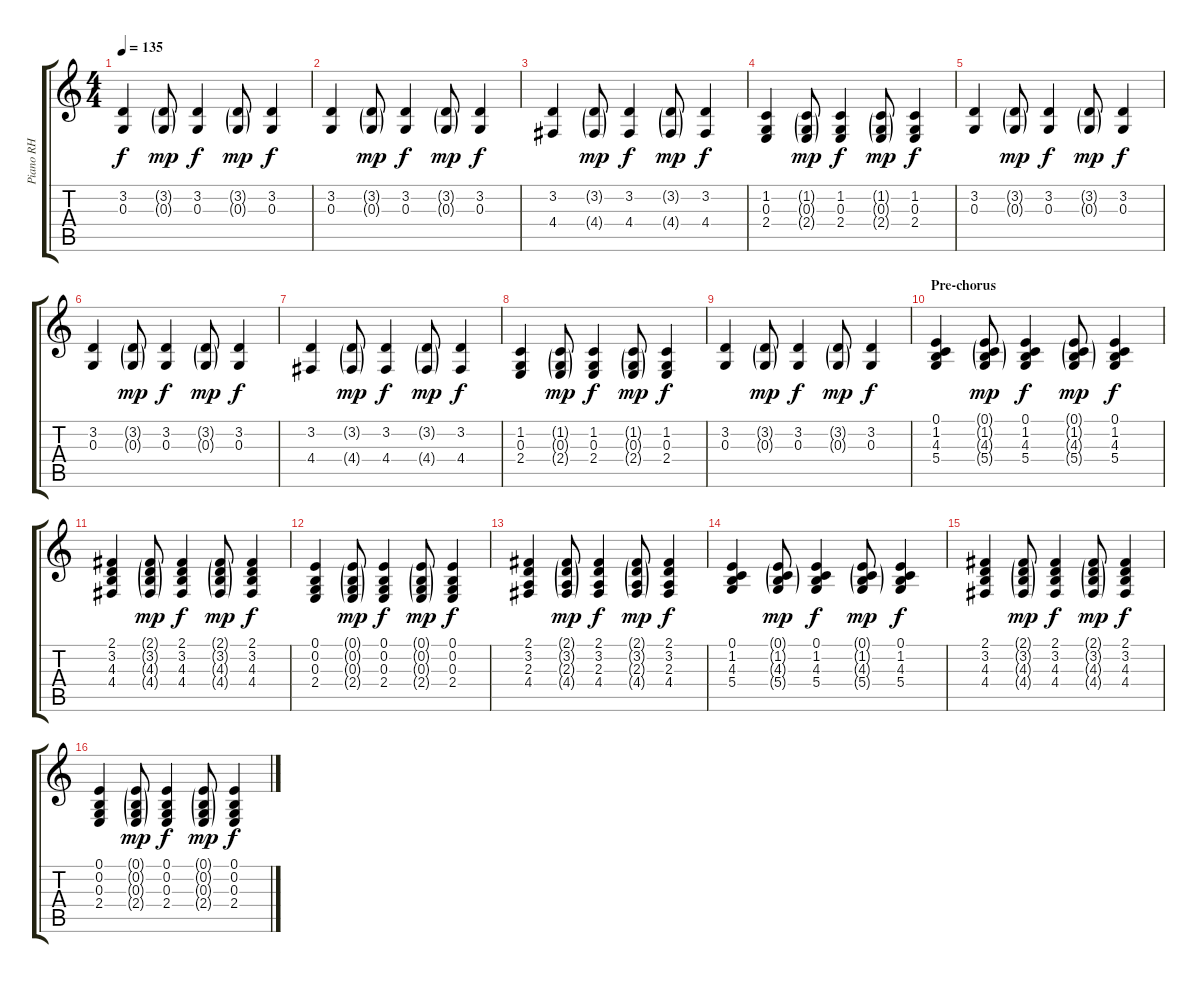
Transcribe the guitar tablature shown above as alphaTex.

\track ("Piano RH" "Piano RH") {instrument acousticgrandpiano}
\staff {score tabs}
\tuning (E4 B3 G3 D3 A2 E2) {hide}
\ts (4 4)
\tempo 135
\clef g2
\ks c
(3.2 0.3).4{dy f} (3.2{g} 0.3{g}).8{dy mp} (3.2 0.3).4{dy f} (3.2{g} 0.3{g}).8{dy mp} (3.2 0.3).4{dy f} |
(3.2 0.3).4 (3.2{g} 0.3{g}).8{dy mp} (3.2 0.3).4{dy f} (3.2{g} 0.3{g}).8{dy mp} (3.2 0.3).4{dy f} |
(3.2 4.4).4 (3.2{g} 4.4{g}).8{dy mp} (3.2 4.4).4{dy f} (3.2{g} 4.4{g}).8{dy mp} (3.2 4.4).4{dy f} |
(1.2 0.3 2.4).4 (1.2{g} 0.3{g} 2.4{g}).8{dy mp} (1.2 0.3 2.4).4{dy f} (1.2{g} 0.3{g} 2.4{g}).8{dy mp} (1.2 0.3 2.4).4{dy f} |
(3.2 0.3).4 (3.2{g} 0.3{g}).8{dy mp} (3.2 0.3).4{dy f} (3.2{g} 0.3{g}).8{dy mp} (3.2 0.3).4{dy f} |
(3.2 0.3).4 (3.2{g} 0.3{g}).8{dy mp} (3.2 0.3).4{dy f} (3.2{g} 0.3{g}).8{dy mp} (3.2 0.3).4{dy f} |
(3.2 4.4).4 (3.2{g} 4.4{g}).8{dy mp} (3.2 4.4).4{dy f} (3.2{g} 4.4{g}).8{dy mp} (3.2 4.4).4{dy f} |
(1.2 0.3 2.4).4 (1.2{g} 0.3{g} 2.4{g}).8{dy mp} (1.2 0.3 2.4).4{dy f} (1.2{g} 0.3{g} 2.4{g}).8{dy mp} (1.2 0.3 2.4).4{dy f} |
(3.2 0.3).4 (3.2{g} 0.3{g}).8{dy mp} (3.2 0.3).4{dy f} (3.2{g} 0.3{g}).8{dy mp} (3.2 0.3).4{dy f} |
\section ("" "Pre-chorus")
(0.1 1.2 4.3 5.4).4 (0.1{g} 1.2{g} 4.3{g} 5.4{g}).8{dy mp} (0.1 1.2 4.3 5.4).4{dy f} (0.1{g} 1.2{g} 4.3{g} 5.4{g}).8{dy mp} (0.1 1.2 4.3 5.4).4{dy f} |
(2.1 3.2 4.3 4.4).4 (2.1{g} 3.2{g} 4.3{g} 4.4{g}).8{dy mp} (2.1 3.2 4.3 4.4).4{dy f} (2.1{g} 3.2{g} 4.3{g} 4.4{g}).8{dy mp} (2.1 3.2 4.3 4.4).4{dy f} |
(0.1 0.2 0.3 2.4).4 (0.1{g} 0.2{g} 0.3{g} 2.4{g}).8{dy mp} (0.1 0.2 0.3 2.4).4{dy f} (0.1{g} 0.2{g} 0.3{g} 2.4{g}).8{dy mp} (0.1 0.2 0.3 2.4).4{dy f} |
(2.1 3.2 2.3 4.4).4 (2.1{g} 3.2{g} 2.3{g} 4.4{g}).8{dy mp} (2.1 3.2 2.3 4.4).4{dy f} (2.1{g} 3.2{g} 2.3{g} 4.4{g}).8{dy mp} (2.1 3.2 2.3 4.4).4{dy f} |
(0.1 1.2 4.3 5.4).4 (0.1{g} 1.2{g} 4.3{g} 5.4{g}).8{dy mp} (0.1 1.2 4.3 5.4).4{dy f} (0.1{g} 1.2{g} 4.3{g} 5.4{g}).8{dy mp} (0.1 1.2 4.3 5.4).4{dy f} |
(2.1 3.2 4.3 4.4).4 (2.1{g} 3.2{g} 4.3{g} 4.4{g}).8{dy mp} (2.1 3.2 4.3 4.4).4{dy f} (2.1{g} 3.2{g} 4.3{g} 4.4{g}).8{dy mp} (2.1 3.2 4.3 4.4).4{dy f} |
(0.1 0.2 0.3 2.4).4 (0.1{g} 0.2{g} 0.3{g} 2.4{g}).8{dy mp} (0.1 0.2 0.3 2.4).4{dy f} (0.1{g} 0.2{g} 0.3{g} 2.4{g}).8{dy mp} (0.1 0.2 0.3 2.4).4{dy f}
